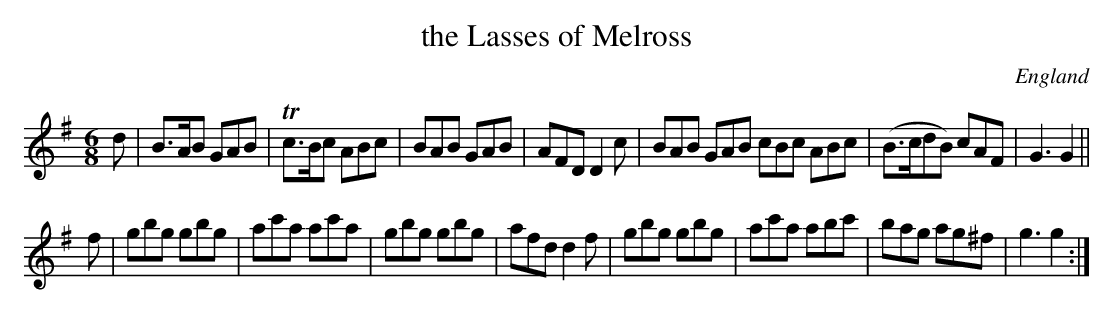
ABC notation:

X:1
T:the Lasses of Melross
L:1/8
M:6/8
O:England
K:G
d |\
B>AB GAB | Tc>Bc ABc | BAB GAB | AFD D2c |\
BAB GAB cBc ABc | (B>cdB) cAF | G3 G2 ||
f |\
gbg gbg | ac'a ac'a | gbg gbg | afd d2f |\
gbg gbg | ac'a abc' | bag ag^f | g3 g2 :|
